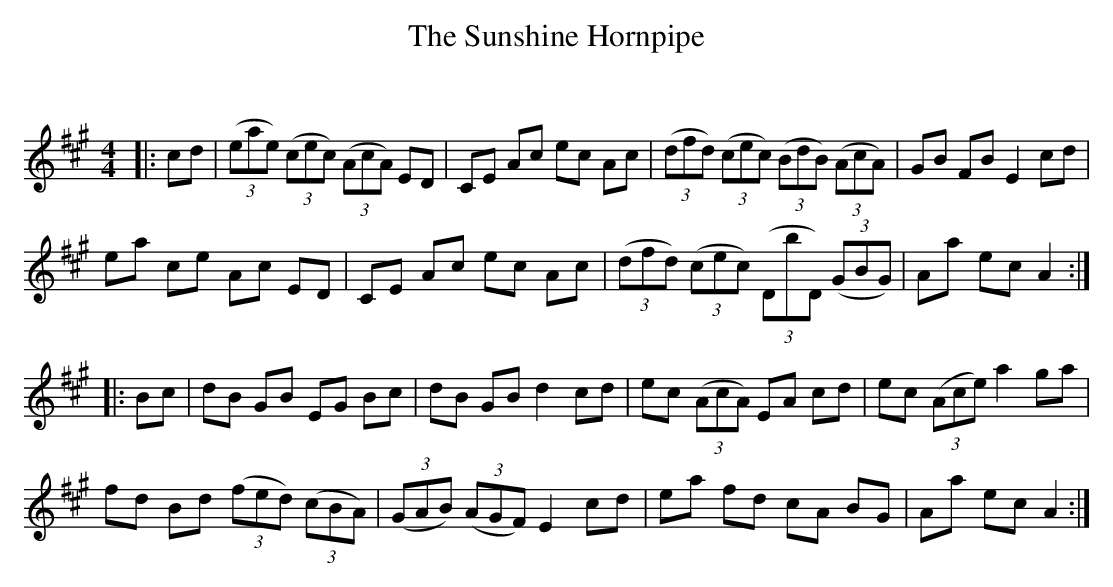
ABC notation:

X:1
T: The Sunshine Hornpipe
C:
Q: 232
K:A
M:4/4
L:1/8
|:cd|((3eae) ((3cec) ((3AcA) ED|CE Ac ec Ac|((3dfd) ((3cec) ((3BdB) ((3AcA) |GB FB E2 cd|
ea ce Ac ED|CE Ac ec Ac|((3dfd) ((3cec) ((3DbD) ((3GBG) |Aa ec A2:|
|:Bc|dB GB EG Bc|dB GB d2 cd|ec ((3AcA) EA cd|ec ((3Ace) a2 ga|
fd Bd ((3fed) ((3cBA) |((3GAB) ((3AGF) E2 cd|ea fd cA BG|Aa ec A2:|
